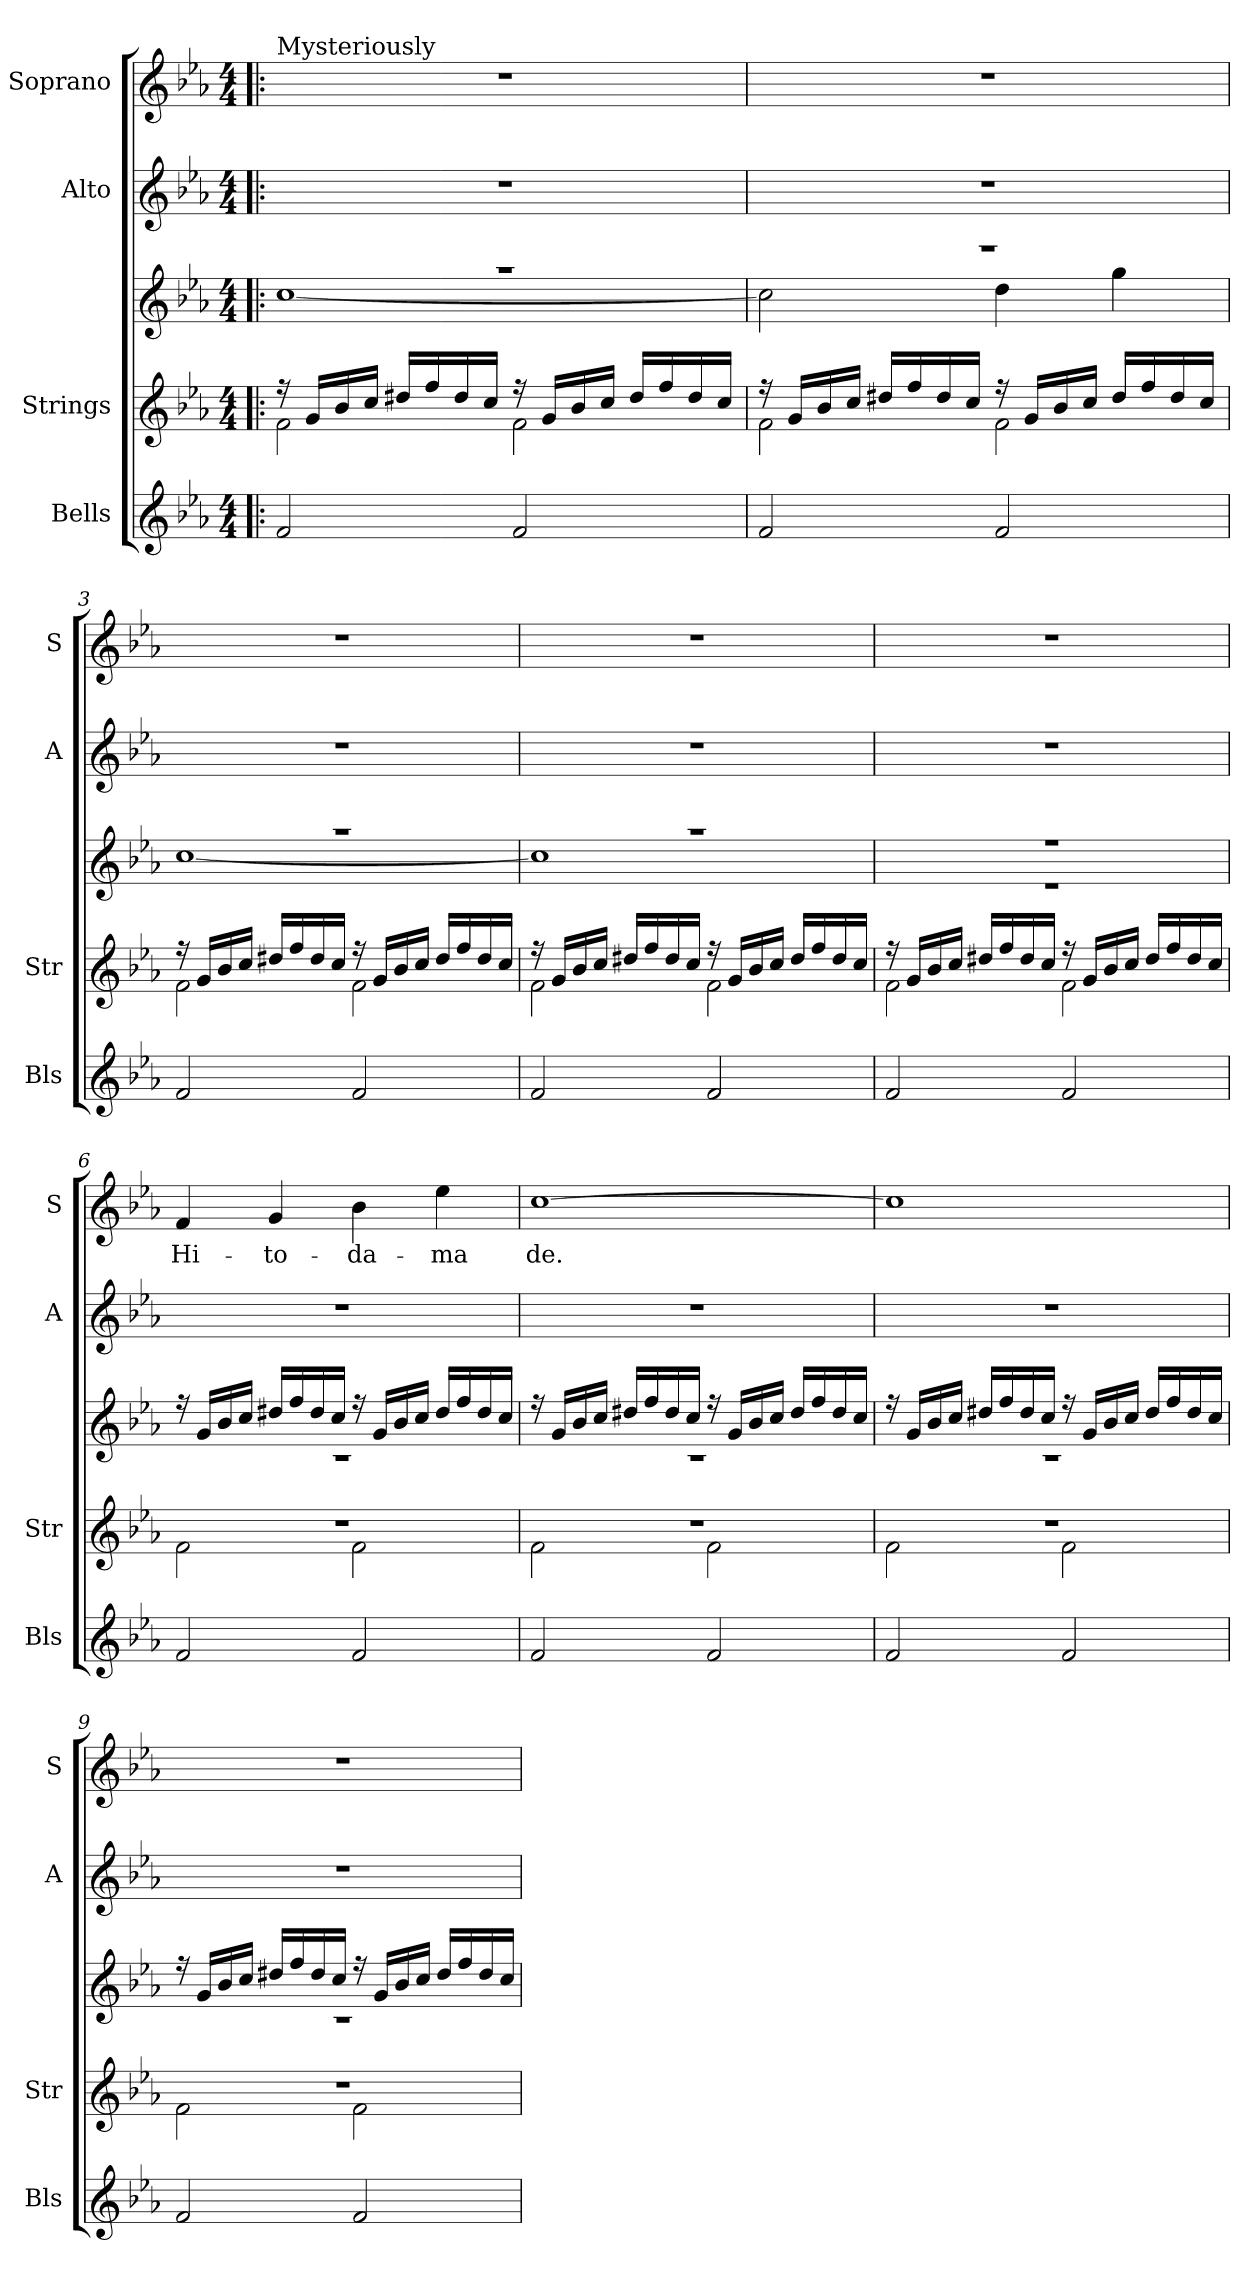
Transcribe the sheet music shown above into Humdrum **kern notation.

**kern	**kern	**kern	**kern	**kern	**text
*part4	*part3	*part3	*part2	*part1	*part1
*staff5	*staff4	*staff3	*staff2	*staff1	*staff1
*I"Bells	*I"Strings	*	*I"Alto	*I"Soprano	*
*I'Bls	*I'Str	*	*I'A	*I'S	*
*stria5	*stria5	*stria5	*stria5	*stria5	*
*clefG2	*clefG2	*clefG2	*clefG2	*clefG2	*
*k[b-e-a-]	*k[b-e-a-]	*k[b-e-a-]	*k[b-e-a-]	*k[b-e-a-]	*
*M4/4	*M4/4	*M4/4	*M4/4	*M4/4	*
*MM96	*MM96	*MM96	*MM96	*MM96	*
=1!|:	=1!|:	=1!|:	=1!|:	=1!|:	=1!|:
*	*^	*^	*	*	*
!	!	!	!	!	!	!LO:TX:a:t=Mysteriously	!
2f	16r	2f\	1r	[1cc\	1r	1r	.
.	16g/LL	.	.	.	.	.	.
.	16b-/	.	.	.	.	.	.
.	16cc/JJ	.	.	.	.	.	.
.	16dd#X/LL	.	.	.	.	.	.
.	16ff/	.	.	.	.	.	.
.	16dd#/	.	.	.	.	.	.
.	16cc/JJ	.	.	.	.	.	.
2f	16r	2f\	.	.	.	.	.
.	16g/LL	.	.	.	.	.	.
.	16b-/	.	.	.	.	.	.
.	16cc/JJ	.	.	.	.	.	.
.	16dd#/LL	.	.	.	.	.	.
.	16ff/	.	.	.	.	.	.
.	16dd#/	.	.	.	.	.	.
.	16cc/JJ	.	.	.	.	.	.
=2	=2	=2	=2	=2	=2	=2	=2
2f	16r	2f\	1r	2cc\]	1r	1r	.
.	16g/LL	.	.	.	.	.	.
.	16b-/	.	.	.	.	.	.
.	16cc/JJ	.	.	.	.	.	.
.	16dd#X/LL	.	.	.	.	.	.
.	16ff/	.	.	.	.	.	.
.	16dd#/	.	.	.	.	.	.
.	16cc/JJ	.	.	.	.	.	.
2f	16r	2f\	.	4dd\	.	.	.
.	16g/LL	.	.	.	.	.	.
.	16b-/	.	.	.	.	.	.
.	16cc/JJ	.	.	.	.	.	.
.	16dd#/LL	.	.	4gg\	.	.	.
.	16ff/	.	.	.	.	.	.
.	16dd#/	.	.	.	.	.	.
.	16cc/JJ	.	.	.	.	.	.
=3	=3	=3	=3	=3	=3	=3	=3
2f	16r	2f\	1r	[1cc\	1r	1r	.
.	16g/LL	.	.	.	.	.	.
.	16b-/	.	.	.	.	.	.
.	16cc/JJ	.	.	.	.	.	.
.	16dd#X/LL	.	.	.	.	.	.
.	16ff/	.	.	.	.	.	.
.	16dd#/	.	.	.	.	.	.
.	16cc/JJ	.	.	.	.	.	.
2f	16r	2f\	.	.	.	.	.
.	16g/LL	.	.	.	.	.	.
.	16b-/	.	.	.	.	.	.
.	16cc/JJ	.	.	.	.	.	.
.	16dd#/LL	.	.	.	.	.	.
.	16ff/	.	.	.	.	.	.
.	16dd#/	.	.	.	.	.	.
.	16cc/JJ	.	.	.	.	.	.
=4	=4	=4	=4	=4	=4	=4	=4
2f	16r	2f\	1r	1cc\]	1r	1r	.
.	16g/LL	.	.	.	.	.	.
.	16b-/	.	.	.	.	.	.
.	16cc/JJ	.	.	.	.	.	.
.	16dd#X/LL	.	.	.	.	.	.
.	16ff/	.	.	.	.	.	.
.	16dd#/	.	.	.	.	.	.
.	16cc/JJ	.	.	.	.	.	.
2f	16r	2f\	.	.	.	.	.
.	16g/LL	.	.	.	.	.	.
.	16b-/	.	.	.	.	.	.
.	16cc/JJ	.	.	.	.	.	.
.	16dd#/LL	.	.	.	.	.	.
.	16ff/	.	.	.	.	.	.
.	16dd#/	.	.	.	.	.	.
.	16cc/JJ	.	.	.	.	.	.
=5	=5	=5	=5	=5	=5	=5	=5
2f	16r	2f\	1r	1r	1r	1r	.
.	16g/LL	.	.	.	.	.	.
.	16b-/	.	.	.	.	.	.
.	16cc/JJ	.	.	.	.	.	.
.	16dd#X/LL	.	.	.	.	.	.
.	16ff/	.	.	.	.	.	.
.	16dd#/	.	.	.	.	.	.
.	16cc/JJ	.	.	.	.	.	.
2f	16r	2f\	.	.	.	.	.
.	16g/LL	.	.	.	.	.	.
.	16b-/	.	.	.	.	.	.
.	16cc/JJ	.	.	.	.	.	.
.	16dd#/LL	.	.	.	.	.	.
.	16ff/	.	.	.	.	.	.
.	16dd#/	.	.	.	.	.	.
.	16cc/JJ	.	.	.	.	.	.
=6	=6	=6	=6	=6	=6	=6	=6
!	!	!	!	!	!	!	!LO:LY:b
2f	1r	2f\	16r	1r	1r	4f	Hi-
.	.	.	16g/LL	.	.	.	.
.	.	.	16b-/	.	.	.	.
.	.	.	16cc/JJ	.	.	.	.
!	!	!	!	!	!	!	!LO:LY:b
.	.	.	16dd#X/LL	.	.	4g	-to-
.	.	.	16ff/	.	.	.	.
.	.	.	16dd#/	.	.	.	.
.	.	.	16cc/JJ	.	.	.	.
!	!	!	!	!	!	!	!LO:LY:b
2f	.	2f\	16r	.	.	4b-	-da-
.	.	.	16g/LL	.	.	.	.
.	.	.	16b-/	.	.	.	.
.	.	.	16cc/JJ	.	.	.	.
!	!	!	!	!	!	!	!LO:LY:b
.	.	.	16dd#/LL	.	.	4ee-	-ma
.	.	.	16ff/	.	.	.	.
.	.	.	16dd#/	.	.	.	.
.	.	.	16cc/JJ	.	.	.	.
=7	=7	=7	=7	=7	=7	=7	=7
2f	1r	2f\	16r	1r	1r	[1cc	de.
.	.	.	16g/LL	.	.	.	.
.	.	.	16b-/	.	.	.	.
.	.	.	16cc/JJ	.	.	.	.
.	.	.	16dd#X/LL	.	.	.	.
.	.	.	16ff/	.	.	.	.
.	.	.	16dd#/	.	.	.	.
.	.	.	16cc/JJ	.	.	.	.
2f	.	2f\	16r	.	.	.	.
.	.	.	16g/LL	.	.	.	.
.	.	.	16b-/	.	.	.	.
.	.	.	16cc/JJ	.	.	.	.
.	.	.	16dd#/LL	.	.	.	.
.	.	.	16ff/	.	.	.	.
.	.	.	16dd#/	.	.	.	.
.	.	.	16cc/JJ	.	.	.	.
=8	=8	=8	=8	=8	=8	=8	=8
2f	1r	2f\	16r	1r	1r	1cc]	.
.	.	.	16g/LL	.	.	.	.
.	.	.	16b-/	.	.	.	.
.	.	.	16cc/JJ	.	.	.	.
.	.	.	16dd#X/LL	.	.	.	.
.	.	.	16ff/	.	.	.	.
.	.	.	16dd#/	.	.	.	.
.	.	.	16cc/JJ	.	.	.	.
2f	.	2f\	16r	.	.	.	.
.	.	.	16g/LL	.	.	.	.
.	.	.	16b-/	.	.	.	.
.	.	.	16cc/JJ	.	.	.	.
.	.	.	16dd#/LL	.	.	.	.
.	.	.	16ff/	.	.	.	.
.	.	.	16dd#/	.	.	.	.
.	.	.	16cc/JJ	.	.	.	.
=9	=9	=9	=9	=9	=9	=9	=9
2f	1r	2f\	16r	1r	1r	1r	.
.	.	.	16g/LL	.	.	.	.
.	.	.	16b-/	.	.	.	.
.	.	.	16cc/JJ	.	.	.	.
.	.	.	16dd#X/LL	.	.	.	.
.	.	.	16ff/	.	.	.	.
.	.	.	16dd#/	.	.	.	.
.	.	.	16cc/JJ	.	.	.	.
2f	.	2f\	16r	.	.	.	.
.	.	.	16g/LL	.	.	.	.
.	.	.	16b-/	.	.	.	.
.	.	.	16cc/JJ	.	.	.	.
.	.	.	16dd#/LL	.	.	.	.
.	.	.	16ff/	.	.	.	.
.	.	.	16dd#/	.	.	.	.
.	.	.	16cc/JJ	.	.	.	.
*	*v	*v	*	*	*	*	*
*	*	*v	*v	*	*	*
=	=	=	=	=	=
*-	*-	*-	*-	*-	*-
